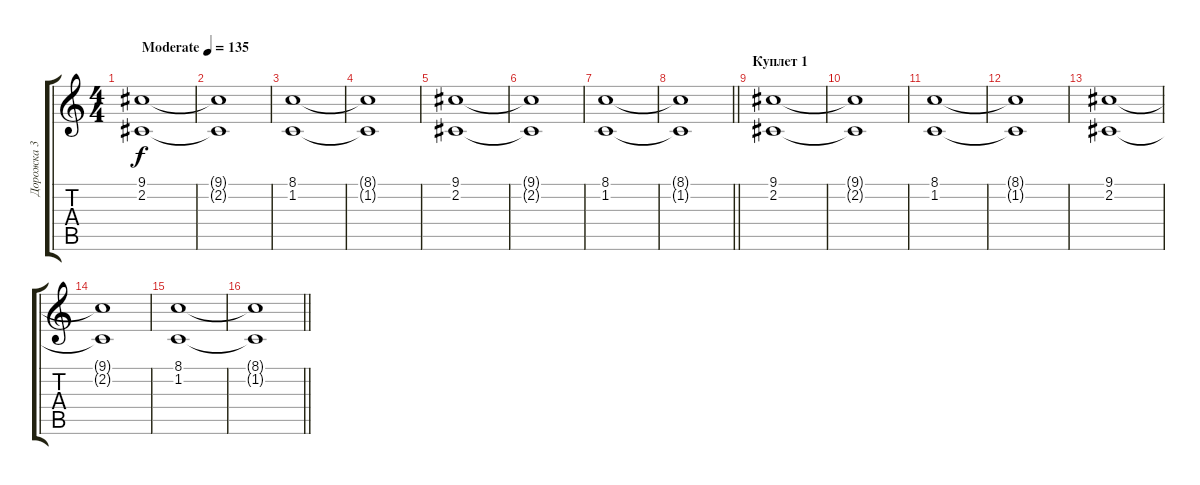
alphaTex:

\track ("Дорожка 3" "Дорожка 3") {instrument fiddle}
\staff {score tabs}
\tuning (E4 B3 G3 D3 A2 E2) {hide}
\ts (4 4)
\tempo (135 "Moderate")
\clef g2
\ks c
(9.1 2.2).1{dy f instrument fiddle} |
(9.1{t} 2.2{t}).1 |
(8.1 1.2).1 |
(8.1{t} 1.2{t}).1 |
(9.1 2.2).1 |
(9.1{t} 2.2{t}).1 |
(8.1 1.2).1 |
\barLineRight lightlight
(8.1{t} 1.2{t}).1 |
\section ("" "Куплет 1")
(9.1 2.2).1 |
(9.1{t} 2.2{t}).1 |
(8.1 1.2).1 |
(8.1{t} 1.2{t}).1 |
(9.1 2.2).1 |
(9.1{t} 2.2{t}).1 |
(8.1 1.2).1 |
\barLineRight lightlight
(8.1{t} 1.2{t}).1
